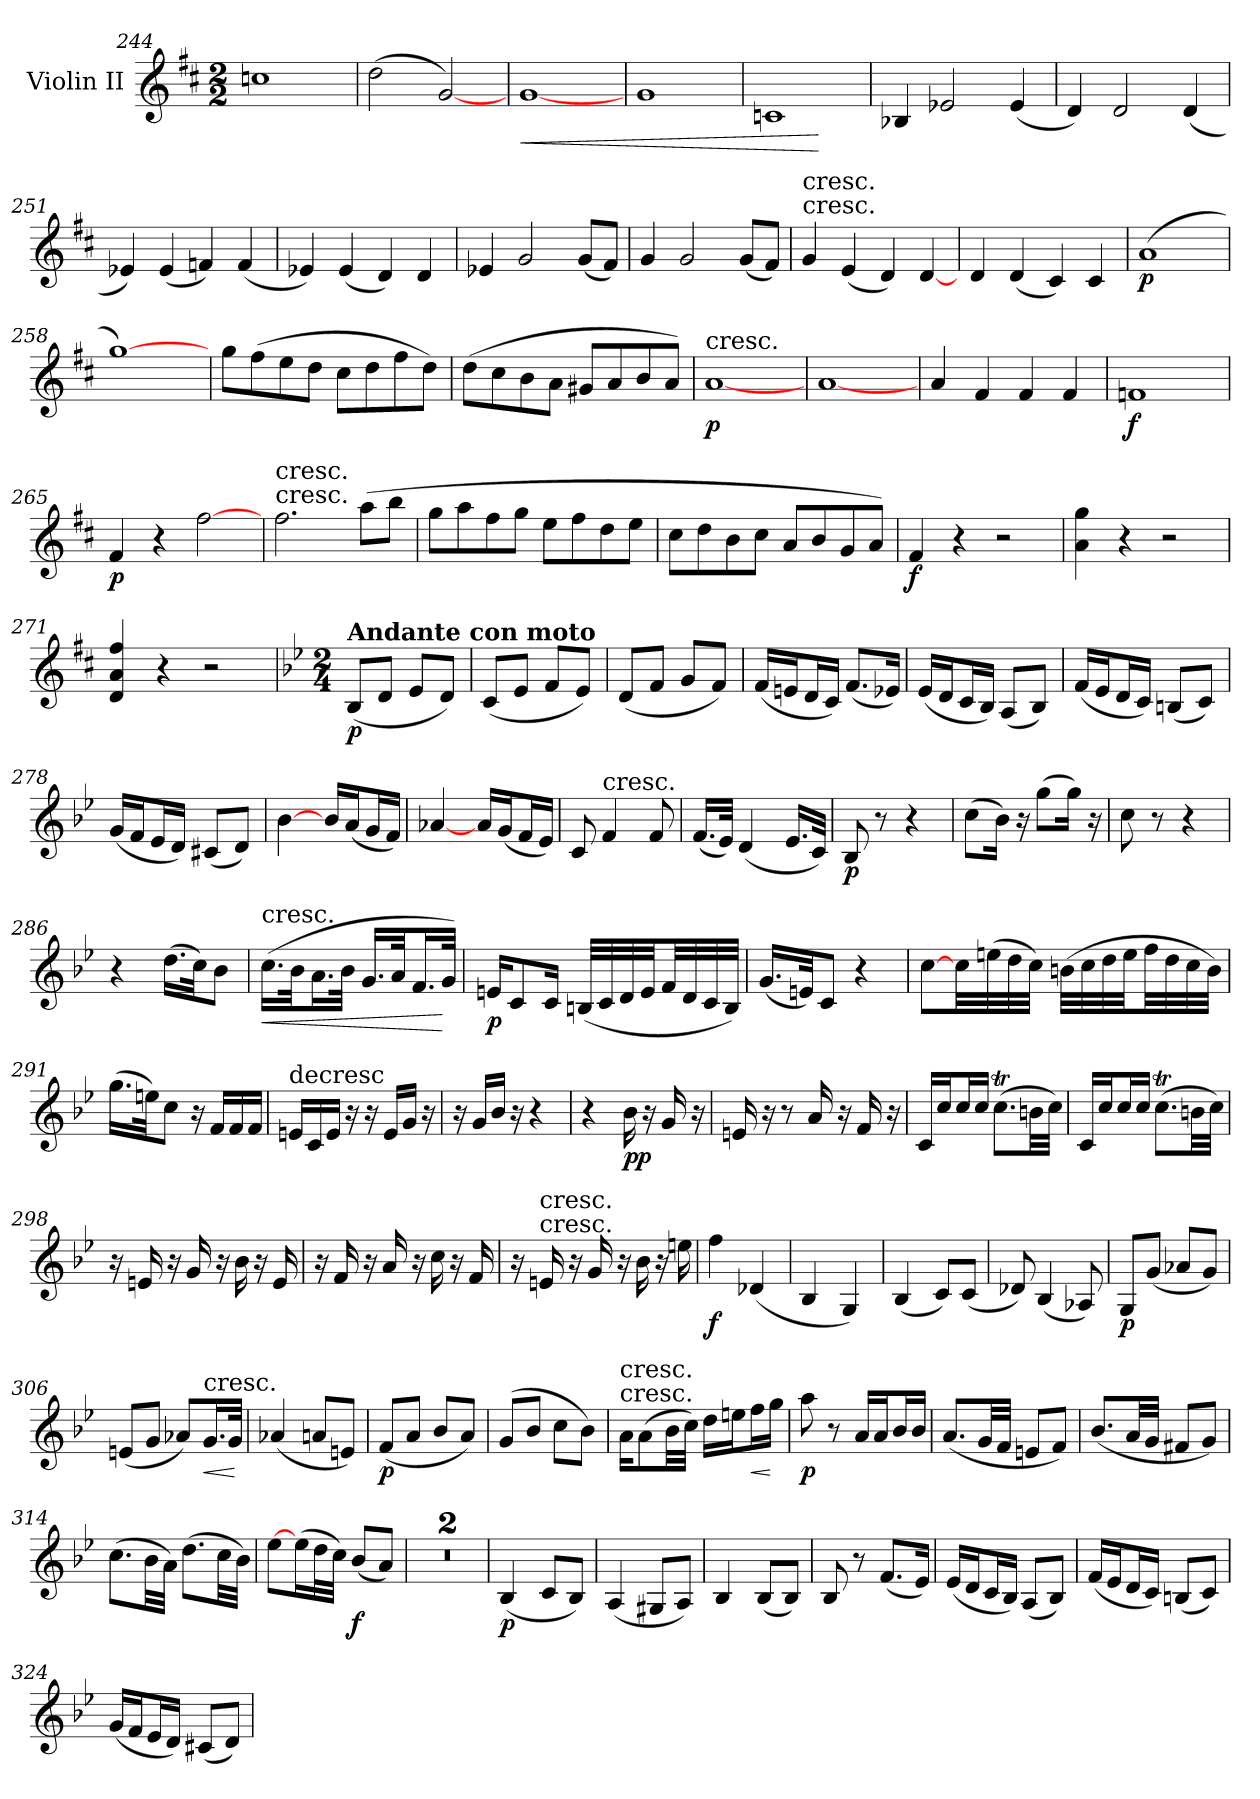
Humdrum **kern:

**kern	**dynam
*part1	*part1
*staff1	*staff1
*I"Violin II	*
*I'Vln	*
*clefG2	*
*k[f#c#]	*
*D:	*
*M2/2	*
=244	=244
1ccn	.
=245	=245
(2dd	.
[2g)	.
=246	=246
!	!LO:HP:b
[1g	<
=247	=247
1g	.
=248	=248
1cn	.
.	[
=249	=249
4B-X	.
2e-X	.
(4e-	.
=250	=250
4d)	.
2d	.
(4d	.
=251	=251
4e-X)	.
(4e-	.
4fn)	.
(4f	.
=252	=252
4e-X)	.
(4e-	.
4d)	.
4d	.
=253	=253
4e-X	.
2g	.
(8g/L	.
8f#/J)	.
=254	=254
4g	.
2g	.
(8g/L	.
8f#/J)	.
=255	=255
!LO:TX:t=cresc.	!
!LO:TX:a:t=cresc.	!
4g	.
(4e	.
4d)	.
[4d	.
=256	=256
4d	.
(4d	.
4c#)	.
4c#	.
=257	=257
(1a	p
=258	=258
[1gg)	.
=259	=259
8gg\L	.
(8ff#\	.
8ee\	.
8dd\J	.
8cc#\L	.
8dd\	.
8ff#\	.
8dd\J)	.
=260	=260
(8dd\L	.
8cc#\	.
8b\	.
8a\J	.
8g#X/L	.
8a/	.
8b/	.
8a/J)	.
=261	=261
!LO:TX:a:t=cresc.	!
[1a	p
=262	=262
[1a	.
=263	=263
4a	.
4f#	.
4f#	.
4f#	.
=264	=264
1fn	f
=265	=265
4f#	p
4r	.
[2ff#	.
=266	=266
!LO:TX:t=cresc.	!
!LO:TX:a:t=cresc.	!
2.ff#	.
(8aa\L	.
8bb\J	.
=267	=267
8gg\L	.
8aa\	.
8ff#\	.
8gg\J	.
8ee\L	.
8ff#\	.
8dd\	.
8ee\J	.
=268	=268
8cc#\L	.
8dd\	.
8b\	.
8cc#\J	.
8a/L	.
8b/	.
8g/	.
8a/J)	.
=269	=269
4f#	f
4r	.
2r	.
=270	=270
4a 4gg	.
4r	.
2r	.
=271	=271
4d 4a 4ff#	.
4r	.
2r	.
=272	=272
*k[b-e-]	*
*B-:	*
*M2/4	*
!LO:TX:a:B:t=Andante con moto	!
(8B-/L	p
8d/J	.
8e-/L	.
8d/J)	.
=273	=273
(8c/L	.
8e-/J	.
8f/L	.
8e-/J)	.
=274	=274
(8d/L	.
8f/J	.
8g/L	.
8f/J)	.
=275	=275
(16f/LL	.
16en/J	.
16d/L	.
16c/JJ)	.
(8.f/L	.
16e-X/Jk)	.
=276	=276
(16e-/LL	.
16d/J	.
16c/L	.
16B-/JJ)	.
(8A/L	.
8B-/J)	.
=277	=277
(16f/LL	.
16e-/J	.
16d/L	.
16c/JJ)	.
(8Bn/L	.
8c/J)	.
=278	=278
(16g/LL	.
16f/J	.
16e-/L	.
16d/JJ)	.
(8c#X/L	.
8d/J)	.
=279	=279
[4b-	.
16b-/LL	.
(16a/J	.
16g/L	.
16f/JJ)	.
=280	=280
[4a-X	.
16a-/LL	.
(16g/J	.
16f/L	.
16e-/JJ)	.
=281	=281
8c	.
!LO:TX:t=cresc.	!
4f	.
8f	.
=282	=282
(16.f/LL	.
32e-/JJk)	.
(4d	.
16.e-/LL	.
32c/JJk)	.
=283	=283
8B-	p
8r	.
4r	.
=284	=284
(8cc\L	.
16b-\Jk)	.
16r	.
(8gg\L	.
16gg\Jk)	.
16r	.
=285	=285
8cc	.
8r	.
4r	.
=286	=286
4r	.
(16.dd\LL	.
32cc\Jk)	.
8b-\J	.
=287	=287
!LO:TX:a:t=cresc.	!
!	!LO:HP:b
(16.cc\LL	<
32b-\Jk	.
16.a\L	.
32b-\JJk	.
16.g/LL	.
32a/Jk	.
16.f/L	.
32g/JJk)	[
=288	=288
16en/KL	p
8c/	.
16c/Jk	.
(32Bn/LLL	.
32c/	.
32d/	.
32e/JJ	.
32f/LL	.
32d/	.
32c/	.
32B/JJJ)	.
=289	=289
(16.g/LL	.
32en/Jk)	.
8c/J	.
4r	.
=290	=290
[8cc\L	.
32cc\LL	.
(32een\	.
32dd\	.
32cc\JJJ)	.
(32bn\LLL	.
32cc\	.
32dd\	.
32ee\JJ	.
32ff\LL	.
32dd\	.
32cc\	.
32b\JJJ)	.
=291	=291
(16.gg\LL	.
32een\Jk)	.
8cc\J	.
16r	.
16f/LL	.
16f/	.
16f/JJ	.
=292	=292
!LO:TX:a:t=decresc	!
16en/LL	.
16c/	.
16e/JJ	.
16r	.
16r	.
16e/LL	.
16g/JJ	.
16r	.
=293	=293
16r	.
16g/LL	.
16b-/JJ	.
16r	.
4r	.
=294	=294
4r	.
16b-	pp
16r	.
16g	.
16r	.
=295	=295
16en	.
16r	.
8r	.
16a	.
16r	.
16f	.
16r	.
=296	=296
16c/LL	.
16cc/J	.
16cc/L	.
16cc/JJ	.
(8.ccT\L	.
32bn\LL	.
32cc\JJJ)	.
=297	=297
16c/LL	.
16cc/J	.
16cc/L	.
16cc/JJ	.
(8.ccT\L	.
32bn\LL	.
32cc\JJJ)	.
=298	=298
16r	.
16en	.
16r	.
16g	.
16r	.
16b-	.
16r	.
16e	.
=299	=299
16r	.
16f	.
16r	.
16a	.
16r	.
16cc	.
16r	.
16f	.
=300	=300
16r	.
!LO:TX:t=cresc.	!
!LO:TX:a:t=cresc.	!
16en	.
16r	.
16g	.
16r	.
16b-	.
16r	.
16een	.
=301	=301
4ff	f
(4d-X	.
=302	=302
4B-	.
4G)	.
=303	=303
(4B-	.
8c/L)	.
(8c/J	.
=304	=304
8d-X)	.
(4B-	.
8A-X)	.
=305	=305
8G/L	p
(8g/J	.
8a-X/L	.
8g/J)	.
=306	=306
(8en/L	.
8g/J	.
8a-X/L)	.
!LO:TX:a:t=cresc.	!
!	!LO:HP:b
16.g/L	<
32g/JJk	.
.	[
=307	=307
(4a-X	.
8an/L	.
8en/J)	.
=308	=308
(8f/L	p
8a/J	.
8b-/L	.
8a/J)	.
=309	=309
(8g/L	.
8b-/J	.
8cc\L	.
8b-\J)	.
=310	=310
!LO:TX:t=cresc.	!
!LO:TX:a:t=cresc.	!
16a\KL	.
(8a\	.
32b-\LL	.
32cc\JJJ)	.
16dd\LL	.
16een\J	.
!	!LO:HP:b
16ff\L	<
16gg\JJ	[
=311	=311
8aa	p
8r	.
16a/LL	.
16a/J	.
16b-/L	.
16b-/JJ	.
=312	=312
(8.a/L	.
32g/LL	.
32f/JJJ	.
8en/L	.
8f/J)	.
=313	=313
(8.b-/L	.
32a/LL	.
32g/JJJ	.
8f#X/L	.
8g/J)	.
=314	=314
(8.cc\L	.
32b-\LL	.
32a\JJJ)	.
(8.dd\L	.
32cc\LL	.
32b-\JJJ)	.
=315	=315
[8ee-\L	.
(16ee-\L	.
32dd\L	.
32cc\JJJ)	.
(8b-/L	f
8a/J)	.
=316	=316
2r	.
=317	=317
2r	.
=318	=318
(4B-	p
8c/L	.
8B-/J)	.
=319	=319
(4A	.
8G#X/L	.
8A/J)	.
=320	=320
4B-	.
(8B-/L	.
8B-/J)	.
=321	=321
8B-	.
8r	.
(8.f/L	.
16e-/Jk)	.
=322	=322
(16e-/LL	.
16d/J	.
16c/L	.
16B-/JJ)	.
(8A/L	.
8B-/J)	.
=323	=323
(16f/LL	.
16e-/J	.
16d/L	.
16c/JJ)	.
(8Bn/L	.
8c/J)	.
=324	=324
(16g/LL	.
16f/J	.
16e-/L	.
16d/JJ)	.
(8c#X/L	.
8d/J)	.
=	=
*-	*-
